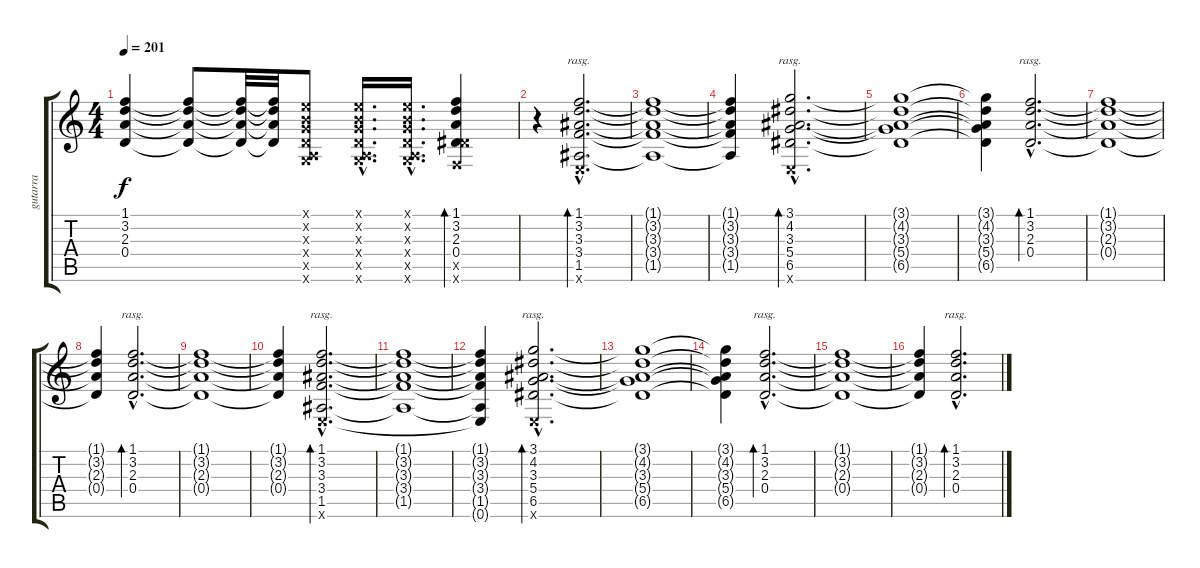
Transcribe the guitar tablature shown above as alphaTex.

\track ("gutarra" "gutarra") {instrument acousticguitarnylon}
\staff {score tabs}
\tuning (E4 B3 G3 D3 A2 E2) {hide}
\ts (4 4)
\tempo 201
\clef g2
\ks c
(1.1{t} 3.2{t} 2.3{t} 0.4{t}).4{dy f} (1.1{t} 3.2{t} 2.3{t} 0.4{t}).8 (1.1{t} 3.2{t} 2.3{t} 0.4{t}).32 (1.1{t} 3.2{t} 2.3{t} 0.4{t}).32 (0.1{x} 0.2{x} 0.3{x} 0.4{x} 0.5{x} 3.6{x}).8 (0.1{hac x} 0.2{hac x} 0.3{hac x} 0.4{hac x} 0.5{hac x} 3.6{hac x}).16{d} (0.1{hac x} 0.2{hac x} 0.3{hac x} 0.4{hac x} 0.5{hac x} 3.6{hac x}).16{d} (1.1 3.2 2.3 0.4 6.5{x} 1.6{x}).4{bd 60} |
r.4 (1.1{hac} 3.2{hac} 3.3{hac} 3.4{hac} 1.5{hac} 0.6{hac x}).2{d bd 480 rasg ii} |
(1.1{t} 3.2{t} 3.3{t} 3.4{t} 1.5{t}).1 |
(1.1{t} 3.2{t} 3.3{t} 3.4{t} 1.5{t}).4 (3.1{hac} 4.2{hac} 3.3{hac} 5.4{hac} 6.5{hac} 0.6{hac x}).2{d bd 480 rasg ii} |
(3.1{t} 4.2{t} 3.3{t} 5.4{t} 6.5{t}).1 |
(3.1{t} 4.2{t} 3.3{t} 5.4{t} 6.5{t}).4 (1.1{hac} 3.2{hac} 2.3{hac} 0.4{hac}).2{d bd 480 rasg ii} |
(1.1{t} 3.2{t} 2.3{t} 0.4{t}).1 |
(1.1{t} 3.2{t} 2.3{t} 0.4{t}).4 (1.1{hac} 3.2{hac} 2.3{hac} 0.4{hac}).2{d bd 480 rasg ii} |
(1.1{t} 3.2{t} 2.3{t} 0.4{t}).1 |
(1.1{t} 3.2{t} 2.3{t} 0.4{t}).4 (1.1{hac} 3.2{hac} 3.3{hac} 3.4{hac} 1.5{hac} 0.6{hac x}).2{d bd 480 rasg ii} |
(1.1{t} 3.2{t} 3.3{t} 3.4{t} 1.5{t}).1 |
(1.1{t} 3.2{t} 3.3{t} 3.4{t} 1.5{t} 0.6{t}).4 (3.1{hac} 4.2{hac} 3.3{hac} 5.4{hac} 6.5{hac} 0.6{hac x}).2{d bd 480 rasg ii} |
(3.1{t} 4.2{t} 3.3{t} 5.4{t} 6.5{t}).1 |
(3.1{t} 4.2{t} 3.3{t} 5.4{t} 6.5{t}).4 (1.1{hac} 3.2{hac} 2.3{hac} 0.4{hac}).2{d bd 480 rasg ii} |
(1.1{t} 3.2{t} 2.3{t} 0.4{t}).1 |
(1.1{t} 3.2{t} 2.3{t} 0.4{t}).4 (1.1{hac} 3.2{hac} 2.3{hac} 0.4{hac}).2{d bd 480 rasg ii}
